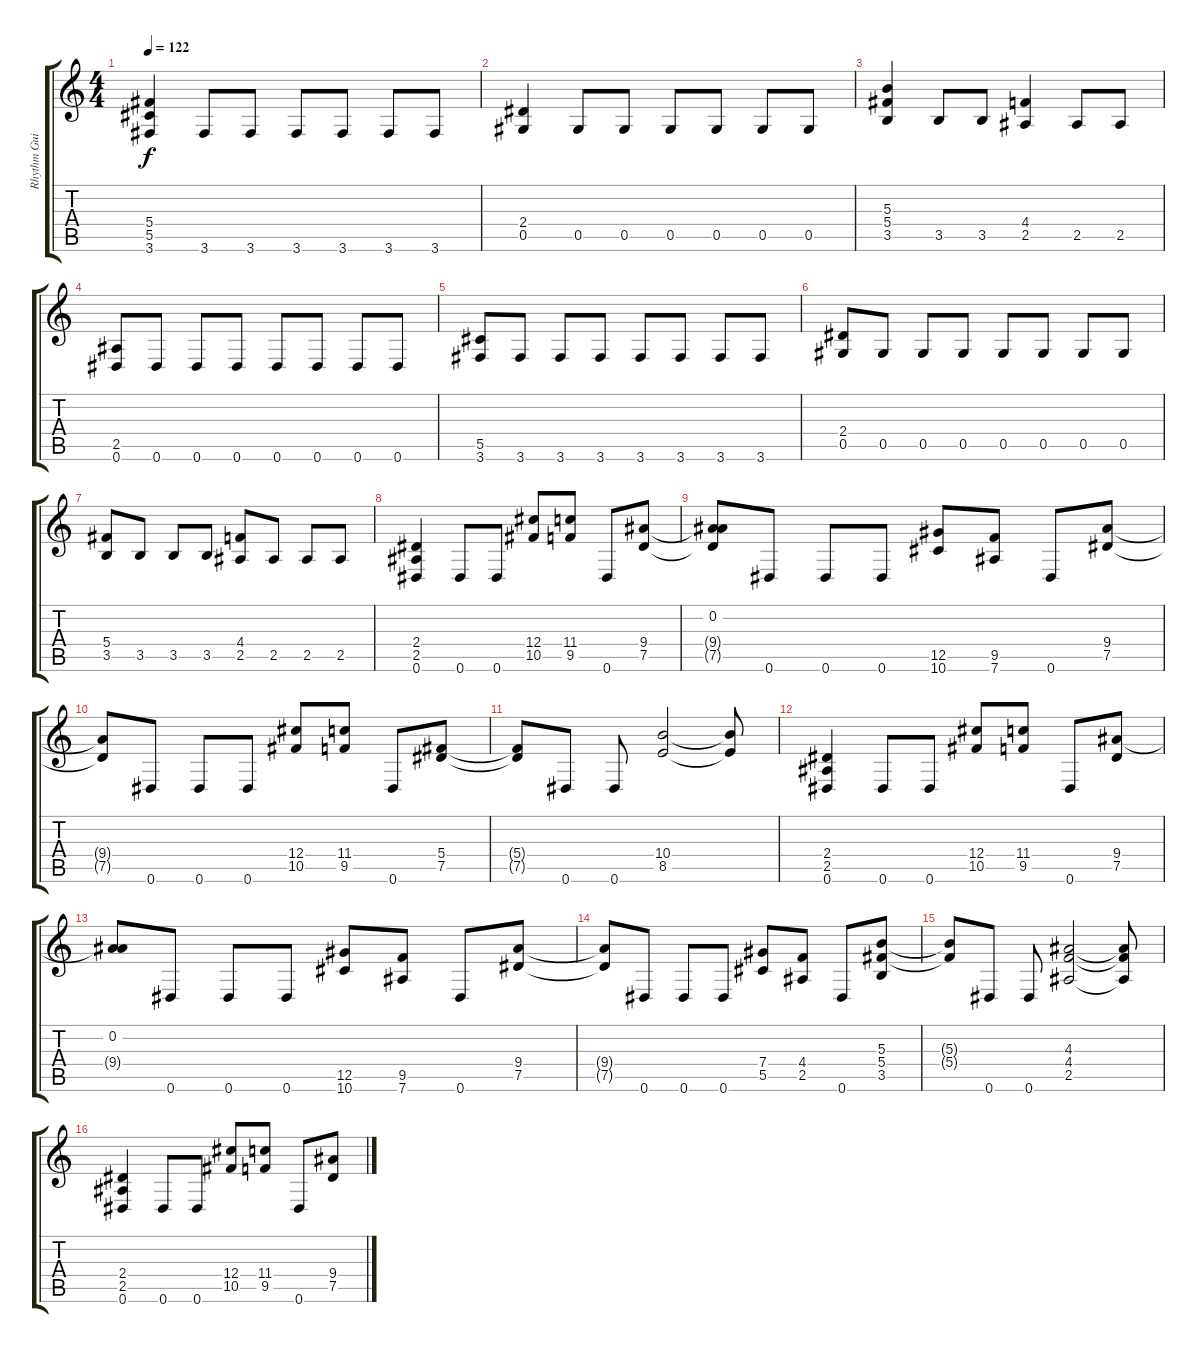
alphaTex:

\track ("Rhythm Guitar (Dave Mustaine)" "Rhythm Gui") {instrument distortionguitar}
\staff {score tabs}
\tuning (Eb4 Bb3 Gb3 Db3 Ab2 Eb2) {hide}
\ts (4 4)
\tempo 122
\clef g2
\ks c
(5.4 5.5 3.6).4{dy f} 3.6.8 3.6.8 3.6.8 3.6.8 3.6.8 3.6.8 |
(2.4 0.5).4 0.5.8 0.5.8 0.5.8 0.5.8 0.5.8 0.5.8 |
(5.3 5.4 3.5).4 3.5.8 3.5.8 (4.4 2.5).4 2.5.8 2.5.8 |
(2.5 0.6).8 0.6.8 0.6.8 0.6.8 0.6.8 0.6.8 0.6.8 0.6.8 |
(5.5 3.6).8 3.6.8 3.6.8 3.6.8 3.6.8 3.6.8 3.6.8 3.6.8 |
(2.4 0.5).8 0.5.8 0.5.8 0.5.8 0.5.8 0.5.8 0.5.8 0.5.8 |
(5.4 3.5).8 3.5.8 3.5.8 3.5.8 (4.4 2.5).8 2.5.8 2.5.8 2.5.8 |
(2.4 2.5 0.6).4 0.6.8 0.6.8 (12.4 10.5).8 (11.4 9.5).8 0.6.8 (9.4 7.5).8 |
(0.2 9.4{t} 7.5{t}).8 0.6.8 0.6.8 0.6.8 (12.5 10.6).8 (9.5 7.6).8 0.6.8 (9.4 7.5).8 |
(9.4{t} 7.5{t}).8 0.6.8 0.6.8 0.6.8 (12.4 10.5).8 (11.4 9.5).8 0.6.8 (5.4 7.5).8 |
(5.4{t} 7.5{t}).8 0.6.8 0.6.8 (10.4 8.5).2 (10.4{t} 8.5{t}).8 |
(2.4 2.5 0.6).4 0.6.8 0.6.8 (12.4 10.5).8 (11.4 9.5).8 0.6.8 (9.4 7.5).8 |
(0.2 9.4{t}).8 0.6.8 0.6.8 0.6.8 (12.5 10.6).8 (9.5 7.6).8 0.6.8 (9.4 7.5).8 |
(9.4{t} 7.5{t}).8 0.6.8 0.6.8 0.6.8 (7.4 5.5).8 (4.4 2.5).8 0.6.8 (5.3 5.4 3.5).8 |
(5.3{t} 5.4{t}).8{volume 16} 0.6.8 0.6.8 (4.3 4.4 2.5).2 (4.3{t} 4.4{t} 2.5{t}).8 |
(2.4 2.5 0.6).4{volume 14} 0.6.8 0.6.8 (12.4 10.5).8 (11.4 9.5).8 0.6.8 (9.4 7.5).8
